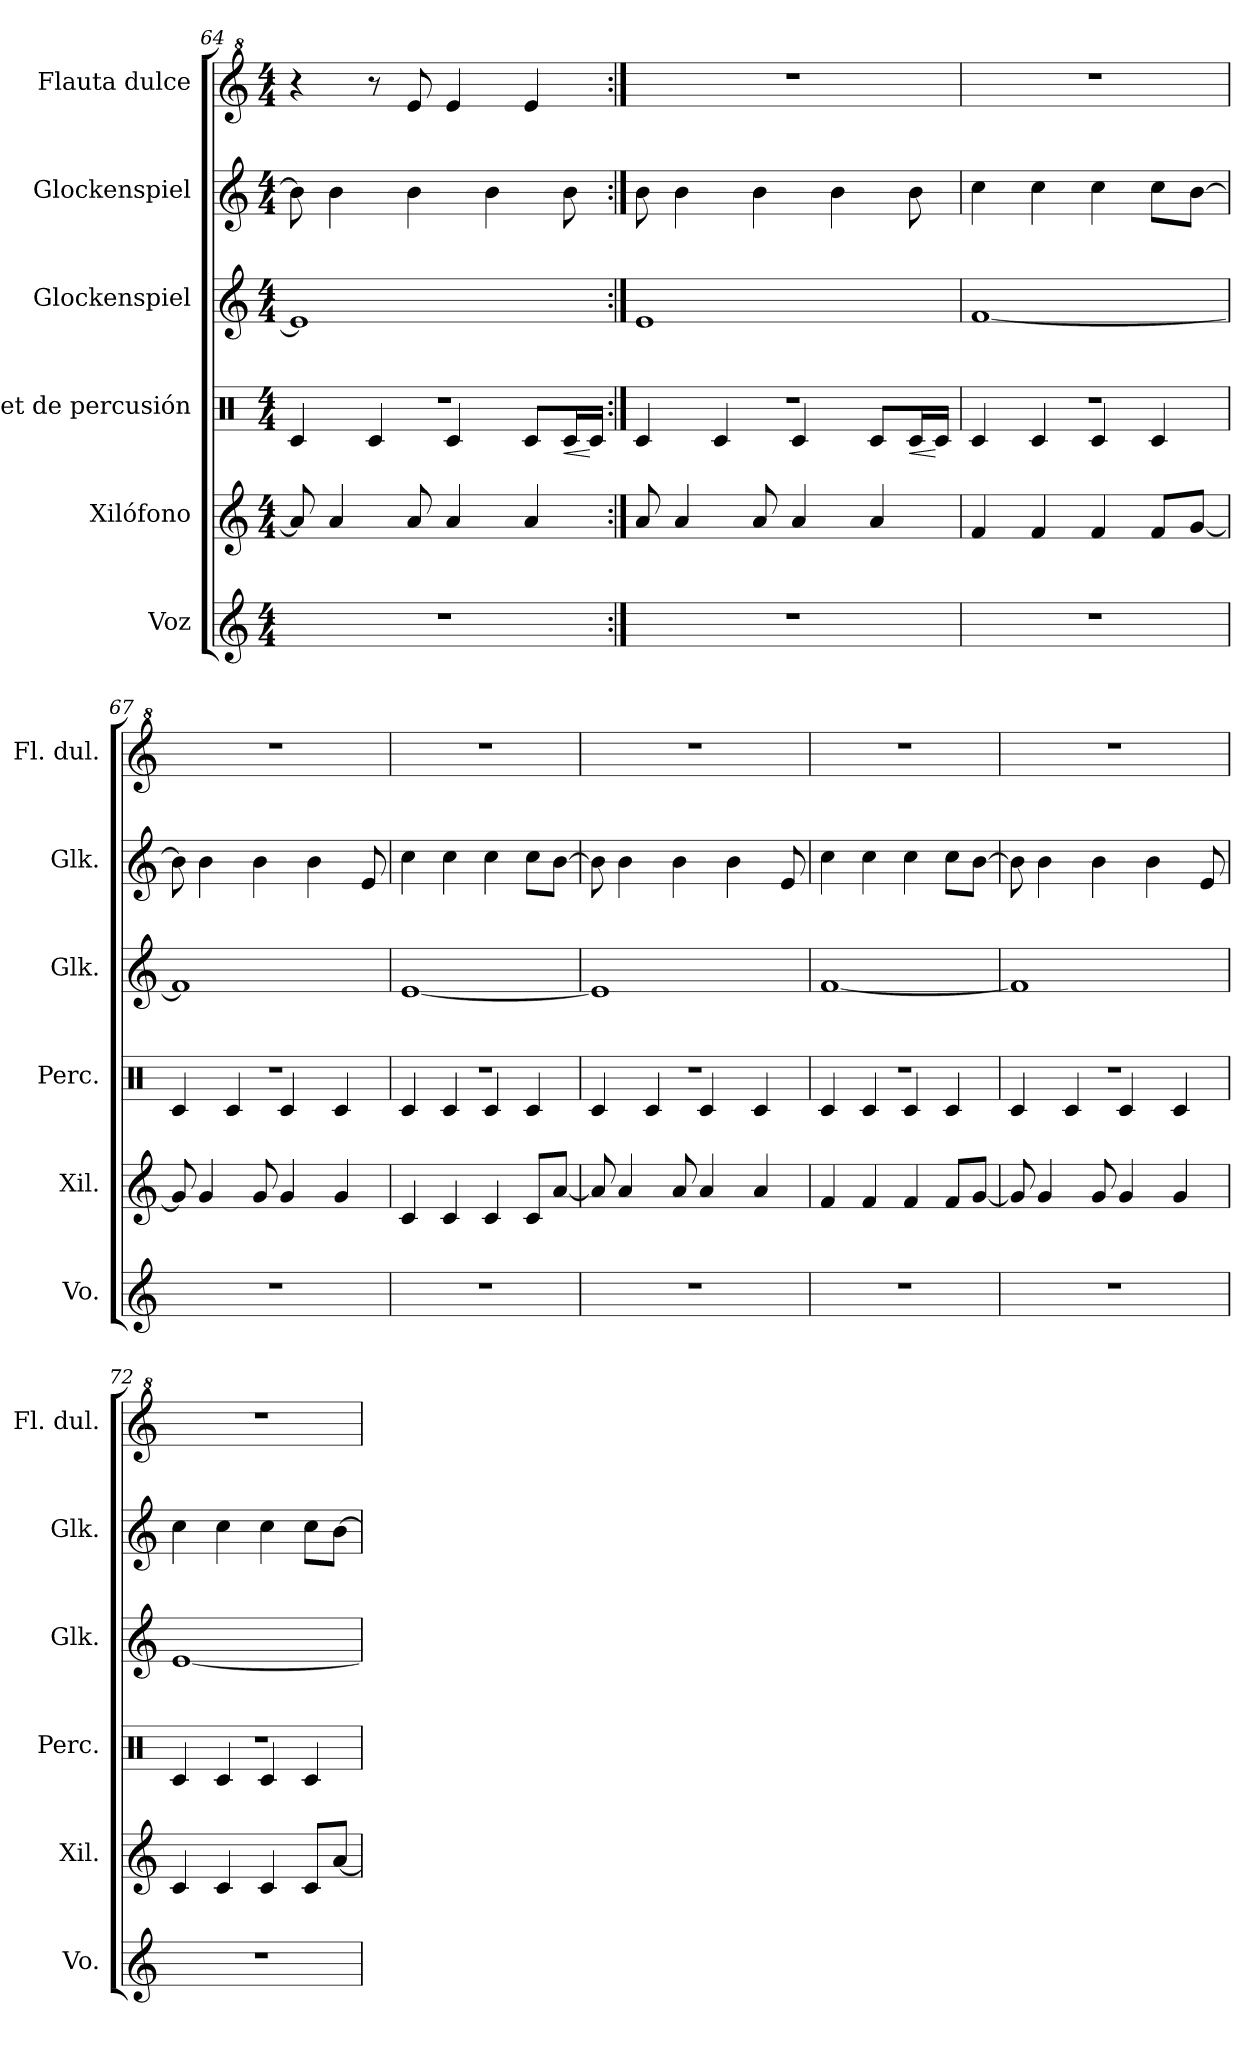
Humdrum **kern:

**kern	**kern	**kern	**dynam	**kern	**kern	**kern
*part6	*part5	*part4	*part4	*part3	*part2	*part1
*staff6	*staff5	*staff4	*staff4	*staff3	*staff2	*staff1
*I"Voz	*I"Xilófono	*I"Set de percusión	*	*I"Glockenspiel	*I"Glockenspiel	*I"Flauta dulce
*I'Vo.	*I'Xil.	*I'Perc.	*	*I'Glk.	*I'Glk.	*I'Fl. dul.
*clefG2	*clefG2	*clefX	*	*clefG2	*clefG2	*clefG^2
*	*ITrd-7c-12	*	*	*ITrd-14c-24	*ITrd-14c-24	*
*k[]	*k[]	*k[]	*	*k[]	*k[]	*k[]
*M4/4	*M4/4	*M4/4	*	*M4/4	*M4/4	*M4/4
=64	=64	=64	=64	=64	=64	=64
*	*	*^	*	*	*	*
1r	8aa/]	1r	4Rc/	.	1eee]	8bbb\]	4r
.	4aa/	.	.	.	.	4bbb\	.
.	.	.	4Rc/	.	.	.	8r
.	8aa/	.	.	.	.	4bbb\	8ee/
.	4aa/	.	4Rc/	.	.	.	4ee/
.	.	.	.	.	.	4bbb\	.
.	4aa/	.	8Rc/L	.	.	.	4ee/
!	!	!	!	!LO:HP:b	!	!	!
.	.	.	16Rc/L	<	.	8bbb\	.
.	.	.	16Rc/JJ	[	.	.	.
=65:|!	=65:|!	=65:|!	=65:|!	=65:|!	=65:|!	=65:|!	=65:|!
1r	8aa/	1r	4Rc/	.	1eee	8bbb\	1r
.	4aa/	.	.	.	.	4bbb\	.
.	.	.	4Rc/	.	.	.	.
.	8aa/	.	.	.	.	4bbb\	.
.	4aa/	.	4Rc/	.	.	.	.
.	.	.	.	.	.	4bbb\	.
.	4aa/	.	8Rc/L	.	.	.	.
!	!	!	!	!LO:HP:b	!	!	!
.	.	.	16Rc/L	<	.	8bbb\	.
.	.	.	16Rc/JJ	[	.	.	.
=66	=66	=66	=66	=66	=66	=66	=66
1r	4ff/	1r	4Rc/	.	[1fff	4cccc\	1r
.	4ff/	.	4Rc/	.	.	4cccc\	.
.	4ff/	.	4Rc/	.	.	4cccc\	.
.	8ff/L	.	4Rc/	.	.	8cccc\L	.
.	[8gg/J	.	.	.	.	[8bbb\J	.
=67	=67	=67	=67	=67	=67	=67	=67
1r	8gg/]	1r	4Rc/	.	1fff]	8bbb\]	1r
.	4gg/	.	.	.	.	4bbb\	.
.	.	.	4Rc/	.	.	.	.
.	8gg/	.	.	.	.	4bbb\	.
.	4gg/	.	4Rc/	.	.	.	.
.	.	.	.	.	.	4bbb\	.
.	4gg/	.	4Rc/	.	.	.	.
.	.	.	.	.	.	8eee/	.
=68	=68	=68	=68	=68	=68	=68	=68
1r	4cc/	1r	4Rc/	.	[1eee	4cccc\	1r
.	4cc/	.	4Rc/	.	.	4cccc\	.
.	4cc/	.	4Rc/	.	.	4cccc\	.
.	8cc/L	.	4Rc/	.	.	8cccc\L	.
.	[8aa/J	.	.	.	.	[8bbb\J	.
=69	=69	=69	=69	=69	=69	=69	=69
1r	8aa/]	1r	4Rc/	.	1eee]	8bbb\]	1r
.	4aa/	.	.	.	.	4bbb\	.
.	.	.	4Rc/	.	.	.	.
.	8aa/	.	.	.	.	4bbb\	.
.	4aa/	.	4Rc/	.	.	.	.
.	.	.	.	.	.	4bbb\	.
.	4aa/	.	4Rc/	.	.	.	.
.	.	.	.	.	.	8eee/	.
=70	=70	=70	=70	=70	=70	=70	=70
1r	4ff/	1r	4Rc/	.	[1fff	4cccc\	1r
.	4ff/	.	4Rc/	.	.	4cccc\	.
.	4ff/	.	4Rc/	.	.	4cccc\	.
.	8ff/L	.	4Rc/	.	.	8cccc\L	.
.	[8gg/J	.	.	.	.	[8bbb\J	.
=71	=71	=71	=71	=71	=71	=71	=71
1r	8gg/]	1r	4Rc/	.	1fff]	8bbb\]	1r
.	4gg/	.	.	.	.	4bbb\	.
.	.	.	4Rc/	.	.	.	.
.	8gg/	.	.	.	.	4bbb\	.
.	4gg/	.	4Rc/	.	.	.	.
.	.	.	.	.	.	4bbb\	.
.	4gg/	.	4Rc/	.	.	.	.
.	.	.	.	.	.	8eee/	.
!!LO:LB:g=z
=72	=72	=72	=72	=72	=72	=72	=72
1r	4cc/	1r	4Rc/	.	[1eee	4cccc\	1r
.	4cc/	.	4Rc/	.	.	4cccc\	.
.	4cc/	.	4Rc/	.	.	4cccc\	.
.	8cc/L	.	4Rc/	.	.	8cccc\L	.
.	[8aa/J	.	.	.	.	[8bbb\J	.
*	*	*v	*v	*	*	*	*
=	=	=	=	=	=	=
*-	*-	*-	*-	*-	*-	*-
